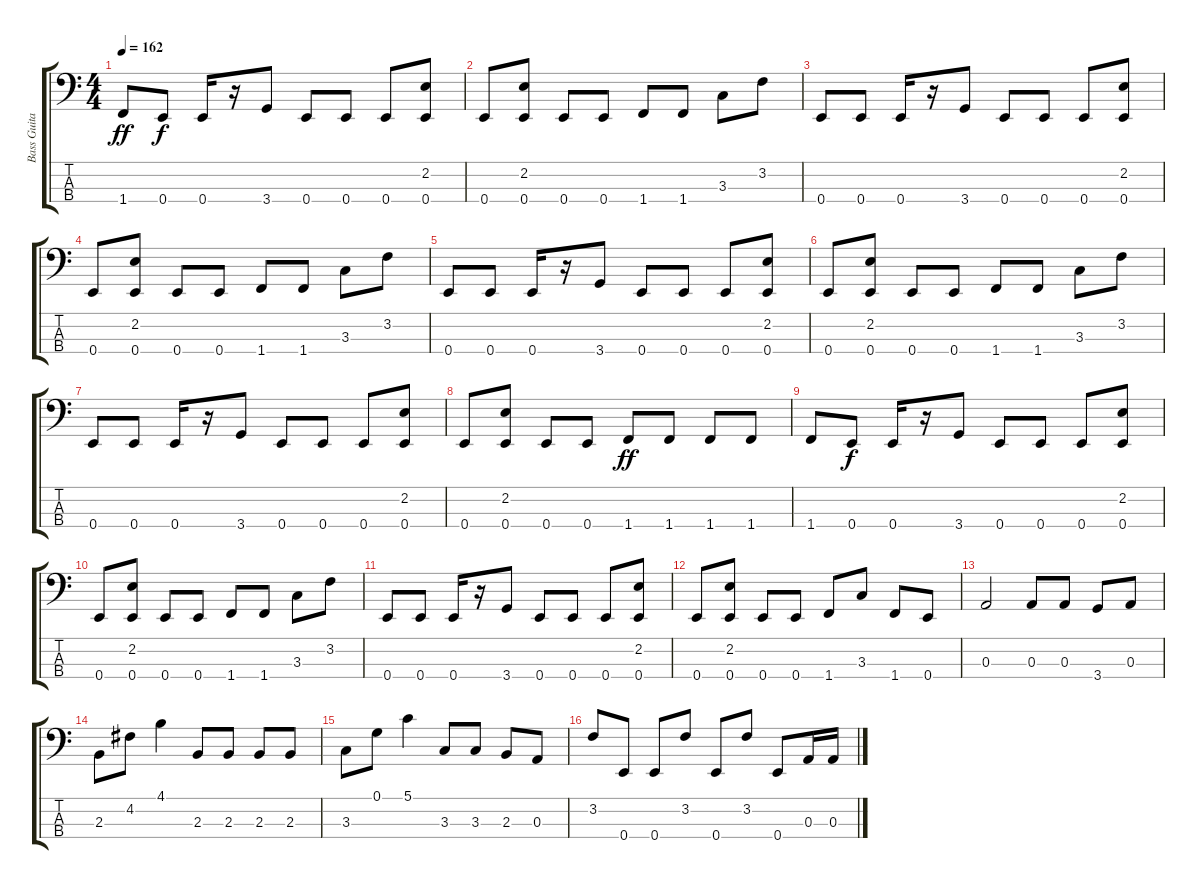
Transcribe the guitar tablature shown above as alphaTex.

\track ("Bass Guitar" "Bass Guita") {instrument electricbasspick}
\staff {score tabs}
\tuning (G2 D2 A1 E1) {hide}
\ts (4 4)
\tempo 162
\clef f4
\ks c
1.4.8{dy ff} 0.4.8{dy f} 0.4.16 r.16 3.4.8 0.4.8 0.4.8 0.4.8 (2.2 0.4).8 |
0.4.8 (2.2 0.4).8 0.4.8 0.4.8 1.4.8 1.4.8 3.3.8 3.2.8 |
0.4.8 0.4.8 0.4.16 r.16 3.4.8 0.4.8 0.4.8 0.4.8 (2.2 0.4).8 |
0.4.8 (2.2 0.4).8 0.4.8 0.4.8 1.4.8 1.4.8 3.3.8 3.2.8 |
0.4.8 0.4.8 0.4.16 r.16 3.4.8 0.4.8 0.4.8 0.4.8 (2.2 0.4).8 |
0.4.8 (2.2 0.4).8 0.4.8 0.4.8 1.4.8 1.4.8 3.3.8 3.2.8 |
0.4.8 0.4.8 0.4.16 r.16 3.4.8 0.4.8 0.4.8 0.4.8 (2.2 0.4).8 |
0.4.8 (2.2 0.4).8 0.4.8 0.4.8 1.4.8{dy ff} 1.4.8 1.4.8 1.4.8 |
1.4.8 0.4.8{dy f} 0.4.16 r.16 3.4.8 0.4.8 0.4.8 0.4.8 (2.2 0.4).8 |
0.4.8 (2.2 0.4).8 0.4.8 0.4.8 1.4.8 1.4.8 3.3.8 3.2.8 |
0.4.8 0.4.8 0.4.16 r.16 3.4.8 0.4.8 0.4.8 0.4.8 (2.2 0.4).8 |
0.4.8 (2.2 0.4).8 0.4.8 0.4.8 1.4.8 3.3.8 1.4.8 0.4.8 |
0.3.2 0.3.8 0.3.8 3.4.8 0.3.8 |
2.3.8 4.2.8 4.1.4 2.3.8 2.3.8 2.3.8 2.3.8 |
3.3.8 0.1.8 5.1.4 3.3.8 3.3.8 2.3.8 0.3.8 |
3.2.8 0.4.8 0.4.8 3.2.8 0.4.8 3.2.8 0.4.8 0.3.16 0.3.16
